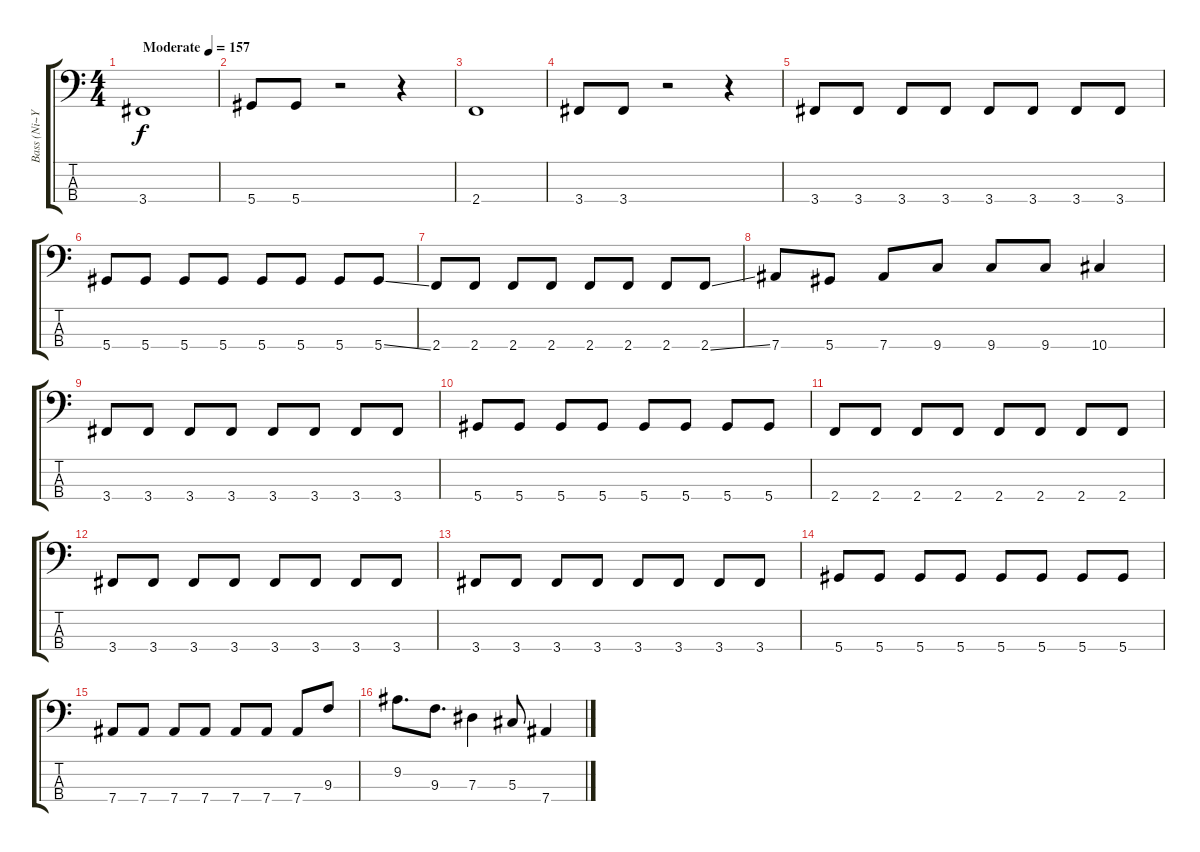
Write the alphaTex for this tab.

\track ("Bass (Ni~Ya)" "Bass (Ni~Y") {instrument electricbasspick}
\staff {score tabs}
\tuning (Gb2 Db2 Ab1 Eb1) {hide}
\ts (4 4)
\tempo (157 "Moderate")
\clef f4
\ks c
3.4.1{dy f instrument electricbasspick} |
5.4.8 5.4.8 r.2 r.4 |
2.4.1 |
3.4.8 3.4.8 r.2 r.4 |
3.4.8 3.4.8 3.4.8 3.4.8 3.4.8 3.4.8 3.4.8 3.4.8 |
5.4.8 5.4.8 5.4.8 5.4.8 5.4.8 5.4.8 5.4.8 5.4{ss}.8 |
2.4.8 2.4.8 2.4.8 2.4.8 2.4.8 2.4.8 2.4.8 2.4{ss}.8 |
7.4.8 5.4.8 7.4.8 9.4.8 9.4.8 9.4.8 10.4.4 |
3.4.8 3.4.8 3.4.8 3.4.8 3.4.8 3.4.8 3.4.8 3.4.8 |
5.4.8 5.4.8 5.4.8 5.4.8 5.4.8 5.4.8 5.4.8 5.4.8 |
2.4.8 2.4.8 2.4.8 2.4.8 2.4.8 2.4.8 2.4.8 2.4.8 |
3.4.8 3.4.8 3.4.8 3.4.8 3.4.8 3.4.8 3.4.8 3.4.8 |
3.4.8 3.4.8 3.4.8 3.4.8 3.4.8 3.4.8 3.4.8 3.4.8 |
5.4.8 5.4.8 5.4.8 5.4.8 5.4.8 5.4.8 5.4.8 5.4.8 |
7.4.8 7.4.8 7.4.8 7.4.8 7.4.8 7.4.8 7.4.8 9.3.8 |
9.2.8{d} 9.3.8{d} 7.3.4 5.3.8 7.4{ss}.4
